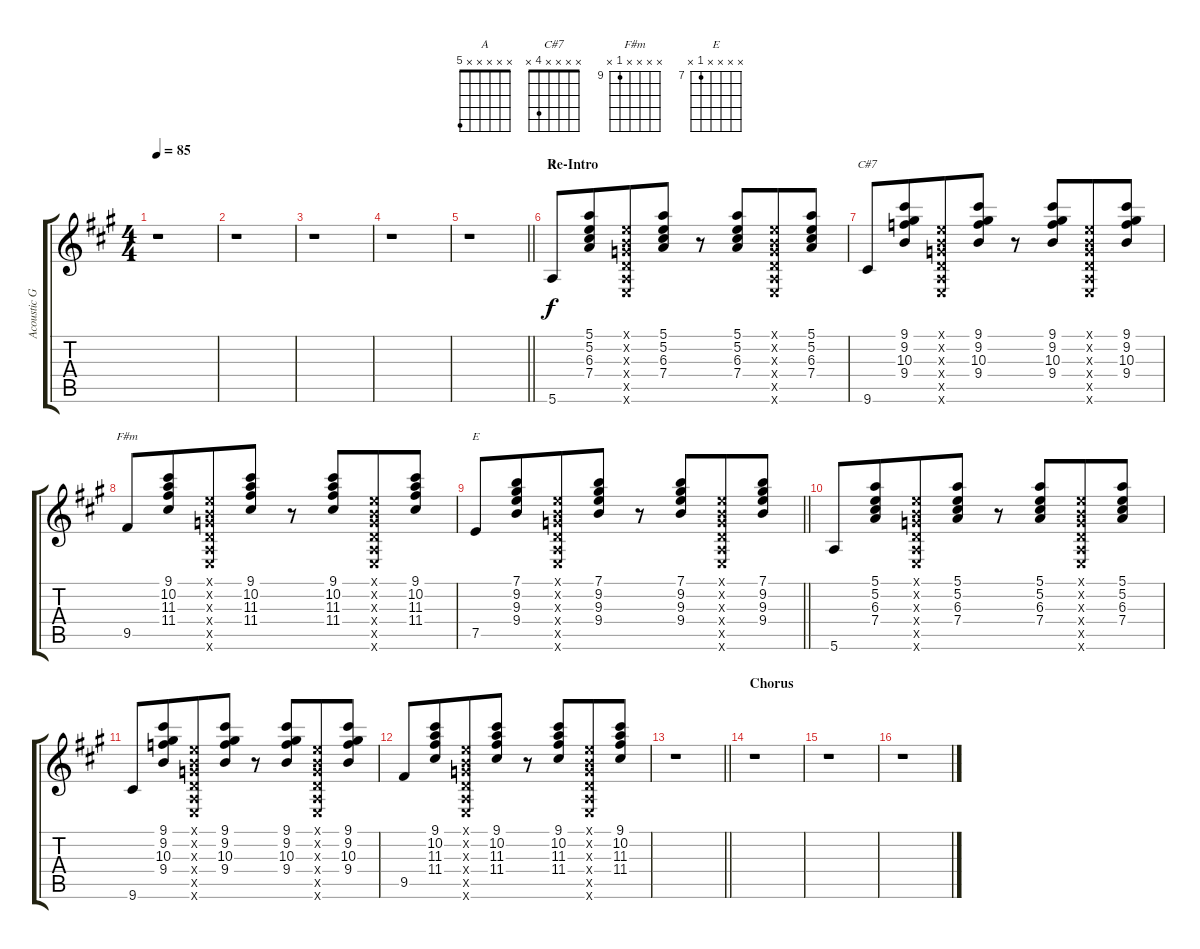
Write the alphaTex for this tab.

\track ("Acoustic Guitar" "Acoustic G") {instrument acousticguitarnylon}
\staff {score tabs}
\tuning (E4 B3 G3 D3 A2 E2) {hide}
\chord ("A" x x x x x 5)
\chord ("C#7" x x x x 4 x)
\chord ("F#m" x x x x 9 x) {firstfret 9}
\chord ("E" x x x x 7 x) {firstfret 7}
\ts (4 4)
\tempo 85
\clef g2
\ks a
r.1{dy f} |
r.1 |
r.1 |
r.1 |
\barLineRight lightlight
r.1 |
\section ("" "Re-Intro")
5.6.8{ch "A"} (5.1 5.2 6.3 7.4).8{beam merge} (0.1{x} 0.2{x} 0.3{x} 0.4{x} 0.5{x} 0.6{x}).8 (5.1 5.2 6.3 7.4).8 r.8 (5.1 5.2 6.3 7.4).8{beam merge} (0.1{x} 0.2{x} 0.3{x} 0.4{x} 0.5{x} 0.6{x}).8 (5.1 5.2 6.3 7.4).8 |
9.6.8{ch "C#7"} (9.1 9.2 10.3 9.4).8{beam merge} (0.1{x} 0.2{x} 0.3{x} 0.4{x} 0.5{x} 0.6{x}).8 (9.1 9.2 10.3 9.4).8 r.8 (9.1 9.2 10.3 9.4).8{beam merge} (0.1{x} 0.2{x} 0.3{x} 0.4{x} 0.5{x} 0.6{x}).8 (9.1 9.2 10.3 9.4).8 |
9.5.8{ch "F#m"} (9.1 10.2 11.3 11.4).8{beam merge} (0.1{x} 0.2{x} 0.3{x} 0.4{x} 0.5{x} 0.6{x}).8 (9.1 10.2 11.3 11.4).8 r.8 (9.1 10.2 11.3 11.4).8{beam merge} (0.1{x} 0.2{x} 0.3{x} 0.4{x} 0.5{x} 0.6{x}).8 (9.1 10.2 11.3 11.4).8 |
\barLineRight lightlight
7.5.8{ch "E"} (7.1 9.2 9.3 9.4).8{beam merge} (0.1{x} 0.2{x} 0.3{x} 0.4{x} 0.5{x} 0.6{x}).8 (7.1 9.2 9.3 9.4).8 r.8 (7.1 9.2 9.3 9.4).8{beam merge} (0.1{x} 0.2{x} 0.3{x} 0.4{x} 0.5{x} 0.6{x}).8 (7.1 9.2 9.3 9.4).8 |
5.6.8 (5.1 5.2 6.3 7.4).8{beam merge} (0.1{x} 0.2{x} 0.3{x} 0.4{x} 0.5{x} 0.6{x}).8 (5.1 5.2 6.3 7.4).8 r.8 (5.1 5.2 6.3 7.4).8{beam merge} (0.1{x} 0.2{x} 0.3{x} 0.4{x} 0.5{x} 0.6{x}).8 (5.1 5.2 6.3 7.4).8 |
9.6.8 (9.1 9.2 10.3 9.4).8{beam merge} (0.1{x} 0.2{x} 0.3{x} 0.4{x} 0.5{x} 0.6{x}).8 (9.1 9.2 10.3 9.4).8 r.8 (9.1 9.2 10.3 9.4).8{beam merge} (0.1{x} 0.2{x} 0.3{x} 0.4{x} 0.5{x} 0.6{x}).8 (9.1 9.2 10.3 9.4).8 |
9.5.8 (9.1 10.2 11.3 11.4).8{beam merge} (0.1{x} 0.2{x} 0.3{x} 0.4{x} 0.5{x} 0.6{x}).8 (9.1 10.2 11.3 11.4).8 r.8 (9.1 10.2 11.3 11.4).8{beam merge} (0.1{x} 0.2{x} 0.3{x} 0.4{x} 0.5{x} 0.6{x}).8 (9.1 10.2 11.3 11.4).8 |
\barLineRight lightlight
r.1 |
\section ("" "Chorus")
r.1 |
r.1 |
r.1
